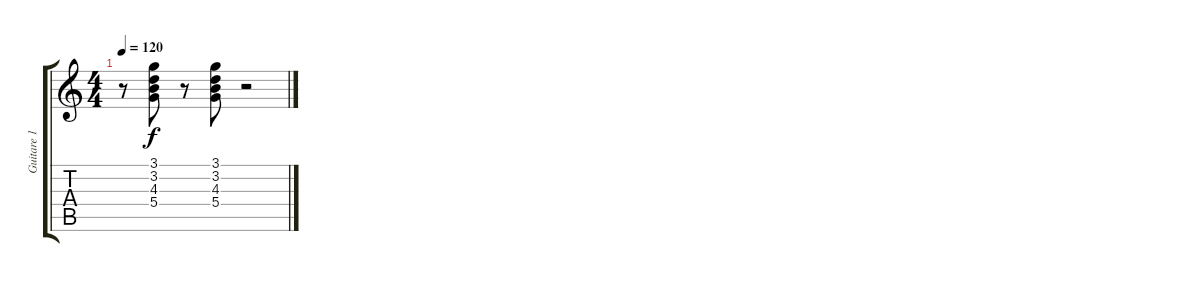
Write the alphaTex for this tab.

\track ("Guitare 1" "Guitare 1") {instrument electricguitarclean}
\staff {score tabs}
\tuning (E4 B3 G3 D3 A2 E2) {hide}
\ts (4 4)
\tempo 120
\clef g2
\ks c
r.8{dy f} (3.1 3.2 4.3 5.4).8 r.8 (3.1 3.2 4.3 5.4).8 r.2
